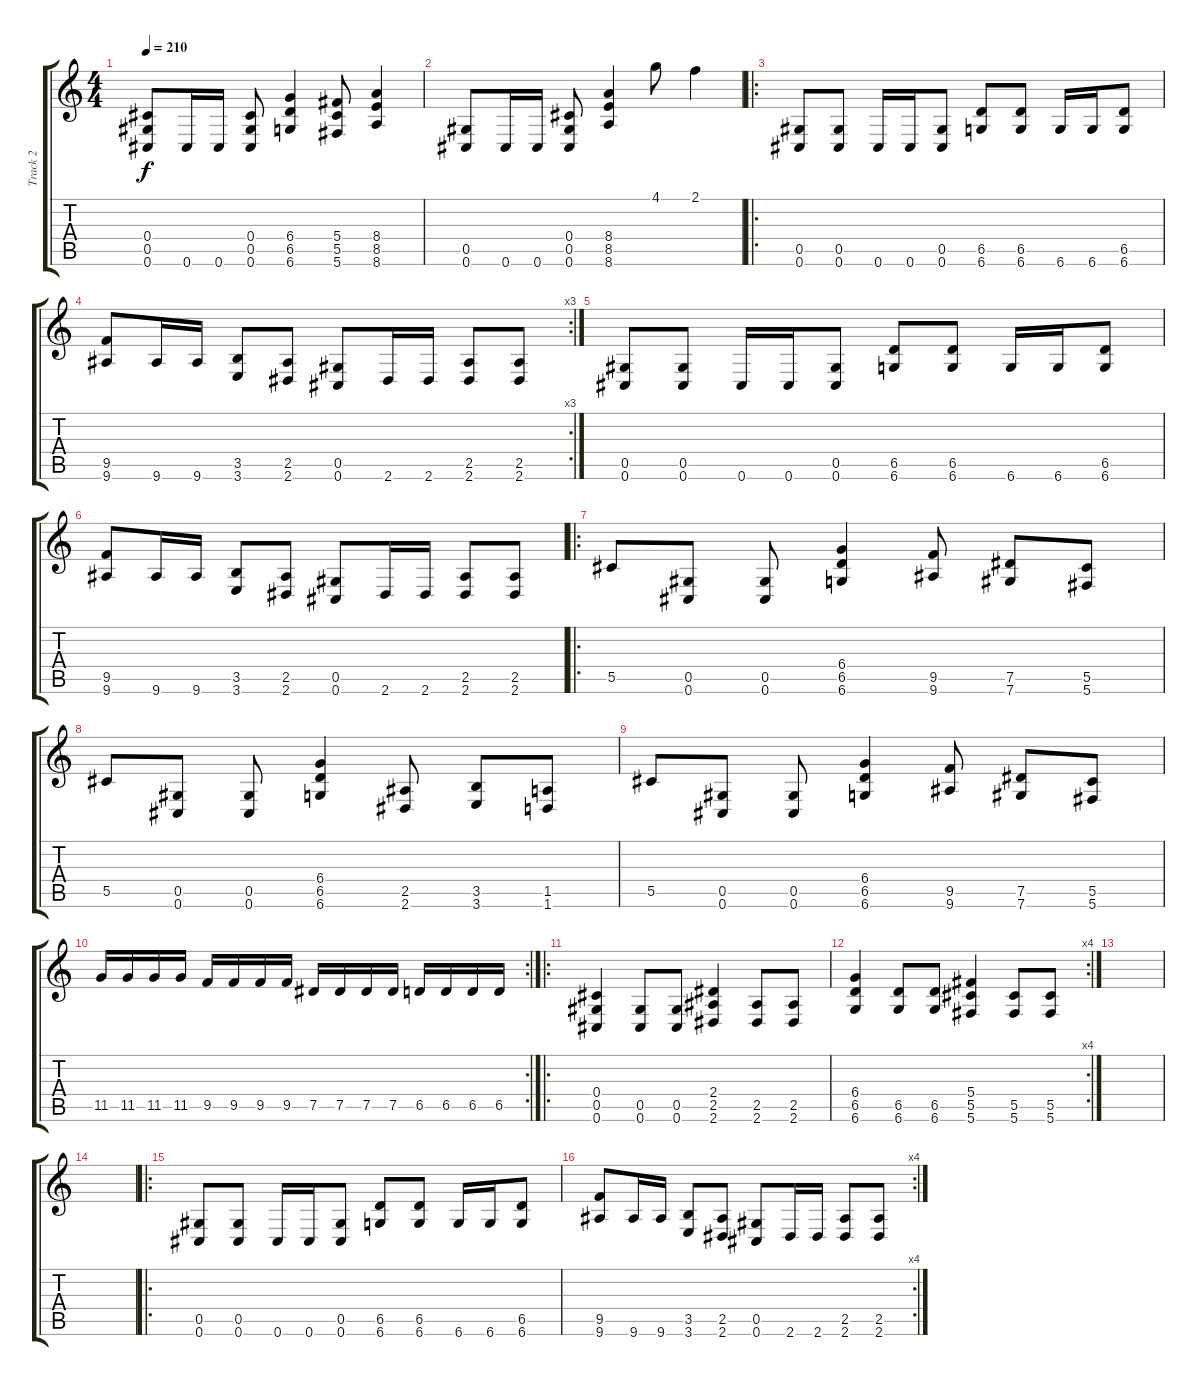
\track ("Track 2" "Track 2") {instrument distortionguitar}
\staff {score tabs}
\tuning (Eb4 Bb3 Gb3 Db3 Ab2 Db2) {hide}
\ts (4 4)
\tempo 210
\clef g2
\ks c
(0.4 0.5 0.6).8{dy f instrument distortionguitar} 0.6.16 0.6.16 (0.4 0.5 0.6).8 (6.4 6.5 6.6).4 (5.4 5.5 5.6).8 (8.4 8.5 8.6).4 |
(0.5 0.6).8 0.6.16 0.6.16 (0.4 0.5 0.6).8 (8.4 8.5 8.6).4 4.1.8 2.1.4 |
\ro
(0.5 0.6).8 (0.5 0.6).8 0.6.16 0.6.16 (0.5 0.6).8 (6.5 6.6).8 (6.5 6.6).8 6.6.16 6.6.16 (6.5 6.6).8 |
\rc 3
(9.5 9.6).8 9.6.16 9.6.16 (3.5 3.6).8 (2.5 2.6).8 (0.5 0.6).8 2.6.16 2.6.16 (2.5 2.6).8 (2.5 2.6).8 |
(0.5 0.6).8 (0.5 0.6).8 0.6.16 0.6.16 (0.5 0.6).8 (6.5 6.6).8 (6.5 6.6).8 6.6.16 6.6.16 (6.5 6.6).8 |
(9.5 9.6).8 9.6.16 9.6.16 (3.5 3.6).8 (2.5 2.6).8 (0.5 0.6).8 2.6.16 2.6.16 (2.5 2.6).8 (2.5 2.6).8 |
\ro
5.5.8 (0.5 0.6).8 (0.5 0.6).8 (6.4 6.5 6.6).4 (9.5 9.6).8 (7.5 7.6).8 (5.5 5.6).8 |
5.5.8 (0.5 0.6).8 (0.5 0.6).8 (6.4 6.5 6.6).4 (2.5 2.6).8 (3.5 3.6).8 (1.5 1.6).8 |
5.5.8 (0.5 0.6).8 (0.5 0.6).8 (6.4 6.5 6.6).4 (9.5 9.6).8 (7.5 7.6).8 (5.5 5.6).8 |
\rc 2
11.5.16 11.5.16 11.5.16 11.5.16 9.5.16 9.5.16 9.5.16 9.5.16 7.5.16 7.5.16 7.5.16 7.5.16 6.5.16 6.5.16 6.5.16 6.5.16 |
\ro
(0.4 0.5 0.6).4 (0.5 0.6).8 (0.5 0.6).8 (2.4 2.5 2.6).4 (2.5 2.6).8 (2.5 2.6).8 |
\rc 4
(6.4 6.5 6.6).4 (6.5 6.6).8 (6.5 6.6).8 (5.4 5.5 5.6).4 (5.5 5.6).8 (5.5 5.6).8 |
|
|
\ro
(0.5 0.6).8 (0.5 0.6).8 0.6.16 0.6.16 (0.5 0.6).8 (6.5 6.6).8 (6.5 6.6).8 6.6.16 6.6.16 (6.5 6.6).8 |
\rc 4
(9.5 9.6).8 9.6.16 9.6.16 (3.5 3.6).8 (2.5 2.6).8 (0.5 0.6).8 2.6.16 2.6.16 (2.5 2.6).8 (2.5 2.6).8
